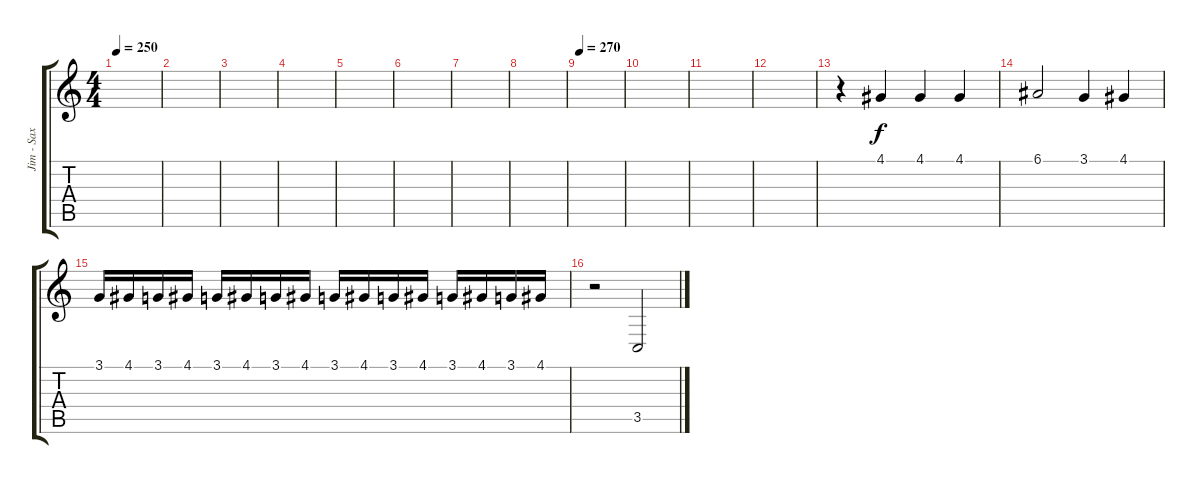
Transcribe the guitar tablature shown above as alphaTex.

\track ("Jim - Sax" "Jim - Sax") {instrument tenorsax}
\staff {score tabs}
\tuning (E4 B3 G3 D3 A2 E2) {hide}
\ts (4 4)
\tempo 250
\clef g2
\ks c
|
|
|
|
|
|
|
|
\tempo 270
|
|
|
|
r.4 4.1.4 4.1.4 4.1.4 |
6.1.2 3.1.4 4.1.4 |
3.1.16 4.1.16 3.1.16 4.1.16 3.1.16 4.1.16 3.1.16 4.1.16 3.1.16 4.1.16 3.1.16 4.1.16 3.1.16 4.1.16 3.1.16 4.1.16 |
r.2 3.5.2
